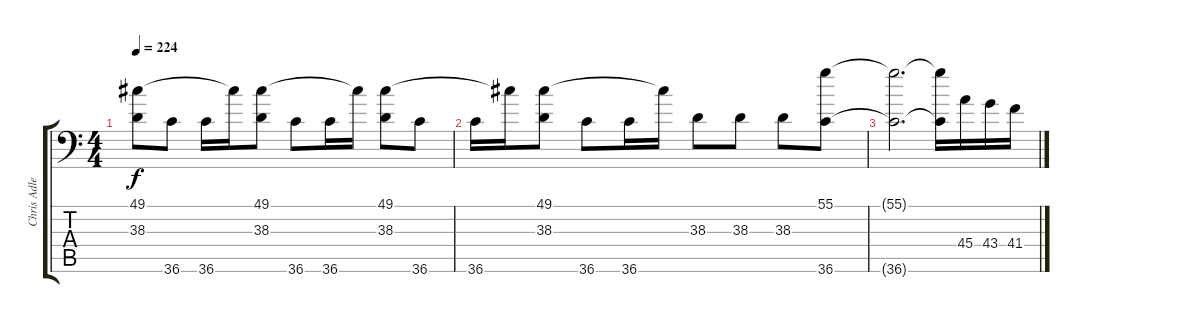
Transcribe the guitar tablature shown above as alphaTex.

\track ("Chris Adler - Drums" "Chris Adle") {instrument acousticgrandpiano}
\staff {score tabs}
\tuning (C-1 C-1 C-1 C-1 C-1 C-1) {hide}
\ts (4 4)
\tempo 224
\clef f4
\ks c
(49.1 38.3).8{dy f} 36.6.8 36.6.16 49.1{t}.16 (49.1 38.3).8 36.6.8 36.6.16 49.1{t}.16 (49.1 38.3).8 36.6.8 |
36.6.16 49.1{t}.16 (49.1 38.3).8 36.6.8 36.6.16 49.1{t}.16 38.3.8 38.3.8 38.3.8 (55.1 36.6).8 |
(55.1{t} 36.6{t}).2{d} (55.1{t} 36.6{t}).16 45.4.16 43.4.16 41.4.16
